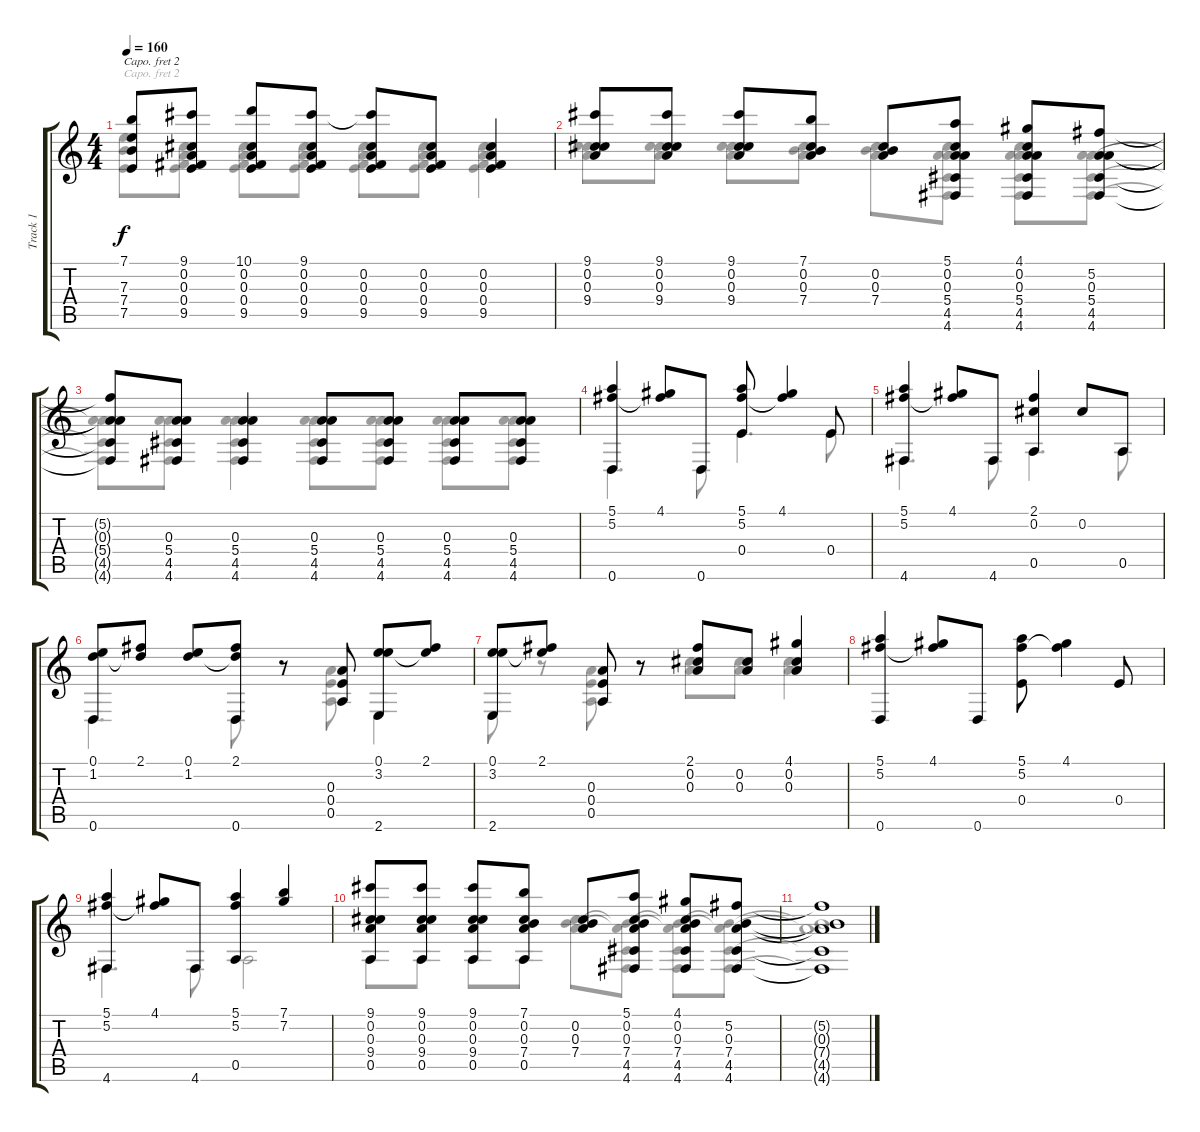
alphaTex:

\track ("Track 1" "Track 1") {instrument acousticguitarsteel}
\staff {score tabs}
\capo 2
\tuning (D4 B3 G3 D3 G2 C2) {hide}
\voice
\ts (4 4)
\tempo 160
\clef g2
\ks c
(7.1{t} 7.3 7.4 7.5).8{dy f} (9.1 0.2 0.3 0.4 9.5).8 (10.1 0.2 0.3 0.4 9.5).8 (9.1 0.2 0.3 0.4 9.5).8 (9.1{t} 0.2 0.3 0.4 9.5).8 (0.2 0.3 0.4 9.5).8 (0.2 0.3 0.4 9.5).4 |
(9.1 0.2 0.3 9.4).8 (9.1 0.2 0.3 9.4).8 (9.1 0.2 0.3 9.4).8 (7.1 0.2 0.3 7.4).8 (0.2 0.3 7.4).8 (5.1 0.2 0.3 5.4 4.5 4.6).8 (4.1 0.2 0.3 5.4 4.5 4.6).8 (5.2 0.3 5.4 4.5 4.6).8 |
(5.2{t} 0.3{t} 5.4{t} 4.5{t} 4.6{t}).8 (0.3 5.4 4.5 4.6).8 (0.3 5.4 4.5 4.6).4 (0.3 5.4 4.5 4.6).8 (0.3 5.4 4.5 4.6).8 (0.3 5.4 4.5 4.6).8 (0.3 5.4 4.5 4.6).8 |
(5.1 5.2 0.6).4 (4.1 5.2{t}).8 0.6.8 (5.1 5.2 0.4).8 (4.1 5.2{t}).4 0.4.8 |
(5.1 5.2 4.6).4 (4.1 5.2{t}).8 4.6.8 (2.1 0.2 0.5).4 0.2.8 0.5.8 |
(0.1 1.2 0.6).8 (2.1 1.2{t}).8 (0.1 1.2).8 (2.1 1.2{t} 0.6).8 r.8 (0.3 0.4 0.5).8 (0.1 3.2 2.6).8 (2.1 3.2{t}).8 |
(0.1 3.2 2.6).8 (2.1 3.2{t}).8 (0.3 0.4 0.5).8 r.8 (2.1 0.2 0.3).8 (0.2 0.3).8 (4.1 0.2 0.3).4 |
(5.1 5.2 0.6).4 (4.1 5.2{t}).8 0.6.8 (5.1 5.2 0.4).8 (4.1 5.2{t}).4 0.4.8 |
(5.1 5.2 4.6).4 (4.1 5.2{t}).8 4.6.8 (5.1 5.2 0.5).4 (7.1 7.2).4 |
(9.1 0.2 0.3 9.4 0.5).8 (9.1 0.2 0.3 9.4 0.5).8 (9.1 0.2 0.3 9.4 0.5).8 (7.1 0.2 0.3 7.4 0.5).8 (0.2 0.3 7.4).8 (5.1 0.2 0.3 7.4 4.5 4.6).8 (4.1 0.2 0.3 7.4 4.5 4.6).8 (5.2 0.3 7.4 4.5 4.6).8 |
(5.2{t} 0.3{t} 7.4{t} 4.5{t} 4.6{t}).1
\voice
\clef g2
\ottava regular
\simile none
\ks c
(7.3 7.4 7.5).8{dy f} (0.2 0.3 0.4 9.5).8 (0.2 0.3 0.4 9.5).8 (0.2 0.3 0.4 9.5).8 (0.2 0.3 0.4 9.5).8 (0.2 0.3 0.4 9.5).8 (0.2 0.3 0.4 9.5).4 |
(0.2 0.3 9.4).8 (0.2 0.3 9.4).8 (0.2 0.3 9.4).8 (0.2 0.3 7.4).8 (0.2 0.3 7.4).8 (0.2 0.3 5.4 4.5 4.6).8 (0.2 0.3 5.4 4.5 4.6).8 (0.3 5.4 4.5 4.6).8 |
(0.3{t} 5.4{t} 4.5{t} 4.6{t}).8 (0.3 5.4 4.5 4.6).8 (0.3 5.4 4.5 4.6).4 (0.3 5.4 4.5 4.6).8 (0.3 5.4 4.5 4.6).8 (0.3 5.4 4.5 4.6).8 (0.3 5.4 4.5 4.6).8 |
0.6.4{d} 0.6.8 0.4.4{d} 0.4.8 |
4.6.4{d} 4.6.8 0.5.4{d} 0.5.8 |
0.6.4{d} 0.6.8 r.8 (0.3 0.4 0.5).8 2.6.4 |
2.6.8 r.8 (0.3 0.4 0.5).8 r.8 (0.2 0.3).8 (0.2 0.3).8 (0.2 0.3).4 |
|
4.6.4{d} 4.6.8 0.5.2 |
0.5.8 0.5.8 0.5.8 0.5.8 (0.2 0.3 7.4).8 (0.3{t} 7.4{t} 4.5 4.6).8 (0.3{t} 7.4{t} 4.5 4.6).8 (0.3{t} 7.4{t} 4.5 4.6).8 |
(0.3{t} 7.4{t} 4.5{t} 4.6{t}).1
